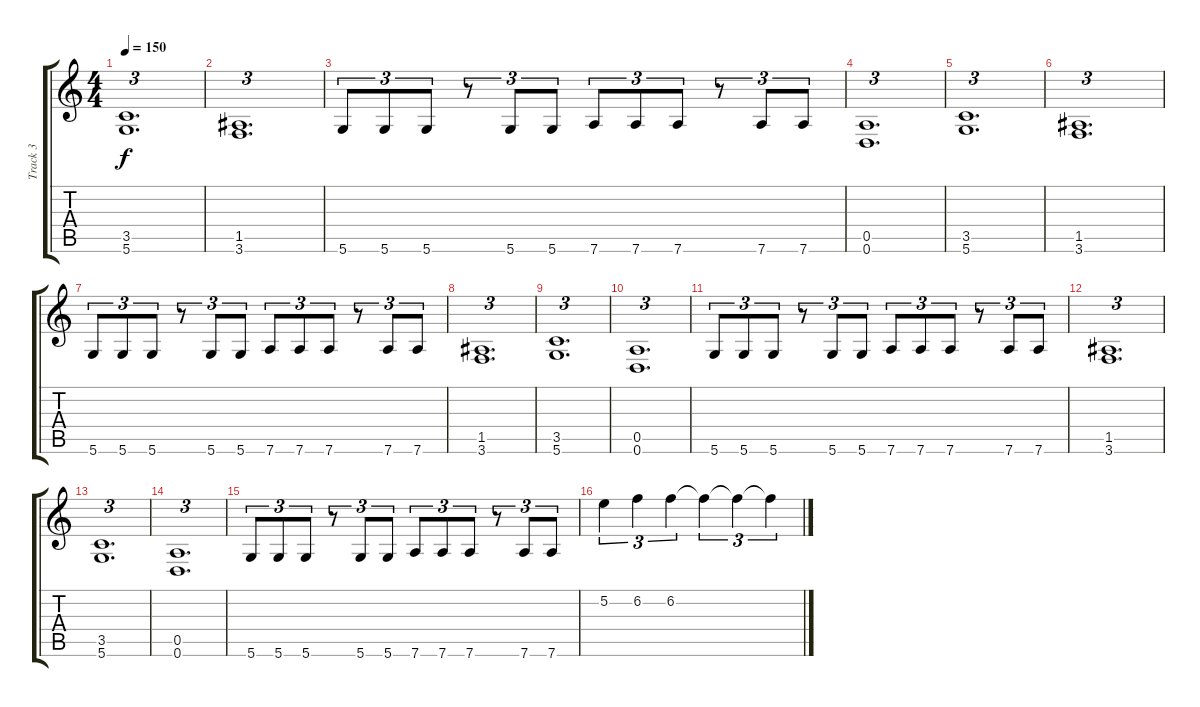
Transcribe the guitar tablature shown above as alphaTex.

\track ("Track 3" "Track 3") {instrument distortionguitar}
\staff {score tabs}
\tuning (E4 B3 G3 D3 A2 D2) {hide}
\ts (4 4)
\tempo 150
\clef g2
\ks c
(3.5 5.6).1{d tu (3 2) dy f} |
(1.5 3.6).1{d tu (3 2)} |
5.6.8{tu (3 2)} 5.6.8{tu (3 2)} 5.6.8{tu (3 2)} r.8{tu (3 2)} 5.6.8{tu (3 2)} 5.6.8{tu (3 2)} 7.6.8{tu (3 2)} 7.6.8{tu (3 2)} 7.6.8{tu (3 2)} r.8{tu (3 2)} 7.6.8{tu (3 2)} 7.6.8{tu (3 2)} |
(0.5 0.6).1{d tu (3 2)} |
(3.5 5.6).1{d tu (3 2)} |
(1.5 3.6).1{d tu (3 2)} |
5.6.8{tu (3 2)} 5.6.8{tu (3 2)} 5.6.8{tu (3 2)} r.8{tu (3 2)} 5.6.8{tu (3 2)} 5.6.8{tu (3 2)} 7.6.8{tu (3 2)} 7.6.8{tu (3 2)} 7.6.8{tu (3 2)} r.8{tu (3 2)} 7.6.8{tu (3 2)} 7.6.8{tu (3 2)} |
(1.5 3.6).1{d tu (3 2)} |
(3.5 5.6).1{d tu (3 2)} |
(0.5 0.6).1{d tu (3 2)} |
5.6.8{tu (3 2)} 5.6.8{tu (3 2)} 5.6.8{tu (3 2)} r.8{tu (3 2)} 5.6.8{tu (3 2)} 5.6.8{tu (3 2)} 7.6.8{tu (3 2)} 7.6.8{tu (3 2)} 7.6.8{tu (3 2)} r.8{tu (3 2)} 7.6.8{tu (3 2)} 7.6.8{tu (3 2)} |
(1.5 3.6).1{d tu (3 2)} |
(3.5 5.6).1{d tu (3 2)} |
(0.5 0.6).1{d tu (3 2)} |
5.6.8{tu (3 2)} 5.6.8{tu (3 2)} 5.6.8{tu (3 2)} r.8{tu (3 2)} 5.6.8{tu (3 2)} 5.6.8{tu (3 2)} 7.6.8{tu (3 2)} 7.6.8{tu (3 2)} 7.6.8{tu (3 2)} r.8{tu (3 2)} 7.6.8{tu (3 2)} 7.6.8{tu (3 2)} |
5.2.4{tu (3 2)} 6.2.4{tu (3 2)} 6.2.4{tu (3 2)} 6.2{t}.4{tu (3 2)} 6.2{t}.4{tu (3 2)} 6.2{t}.4{tu (3 2)}
